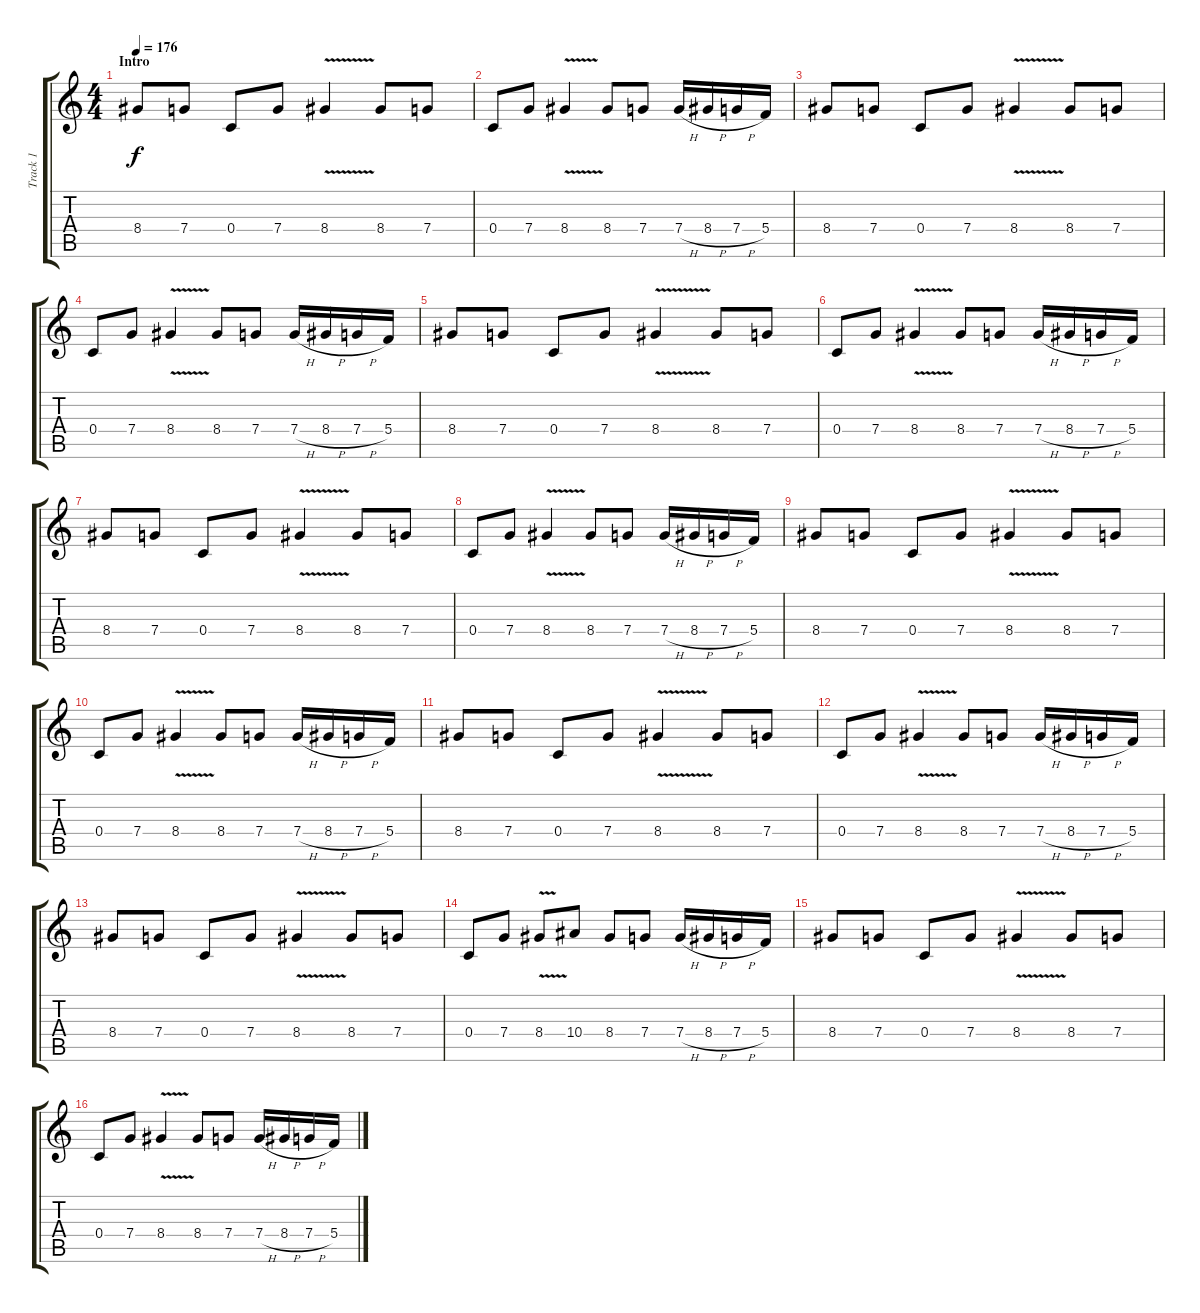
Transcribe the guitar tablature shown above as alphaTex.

\track ("Track 1" "Track 1") {instrument distortionguitar}
\staff {score tabs}
\tuning (D4 A3 F3 C3 G2 C2) {hide}
\ts (4 4)
\section ("" "Intro")
\tempo 176
\clef g2
\ks c
8.4.8{dy f volume 0 instrument distortionguitar} 7.4.8{volume 3} 0.4.8 7.4.8 8.4{v}.4 8.4.8 7.4.8 |
0.4.8 7.4.8 8.4{v}.4 8.4.8 7.4.8 7.4{h}.16 8.4{h}.16 7.4{h}.16 5.4.16 |
8.4.8{volume 13} 7.4.8 0.4.8 7.4.8 8.4{v}.4 8.4.8 7.4.8 |
0.4.8 7.4.8 8.4{v}.4 8.4.8 7.4.8 7.4{h}.16 8.4{h}.16 7.4{h}.16 5.4.16 |
8.4.8 7.4.8 0.4.8 7.4.8 8.4{v}.4 8.4.8 7.4.8 |
0.4.8 7.4.8 8.4{v}.4 8.4.8 7.4.8 7.4{h}.16 8.4{h}.16 7.4{h}.16 5.4.16 |
8.4.8 7.4.8 0.4.8 7.4.8 8.4{v}.4 8.4.8 7.4.8 |
0.4.8 7.4.8 8.4{v}.4 8.4.8 7.4.8 7.4{h}.16 8.4{h}.16 7.4{h}.16 5.4.16 |
8.4.8 7.4.8 0.4.8 7.4.8 8.4{v}.4 8.4.8 7.4.8 |
0.4.8 7.4.8 8.4{v}.4 8.4.8 7.4.8 7.4{h}.16 8.4{h}.16 7.4{h}.16 5.4.16 |
8.4.8 7.4.8 0.4.8 7.4.8 8.4{v}.4 8.4.8 7.4.8 |
0.4.8 7.4.8 8.4{v}.4 8.4.8 7.4.8 7.4{h}.16 8.4{h}.16 7.4{h}.16 5.4.16 |
8.4.8 7.4.8 0.4.8 7.4.8 8.4{v}.4 8.4.8 7.4.8 |
0.4.8 7.4.8 8.4{v}.8 10.4.8 8.4.8 7.4.8 7.4{h}.16 8.4{h}.16 7.4{h}.16 5.4.16 |
8.4.8 7.4.8 0.4.8 7.4.8 8.4{v}.4 8.4.8 7.4.8 |
0.4.8 7.4.8 8.4{v}.4 8.4.8 7.4.8 7.4{h}.16 8.4{h}.16 7.4{h}.16 5.4.16
